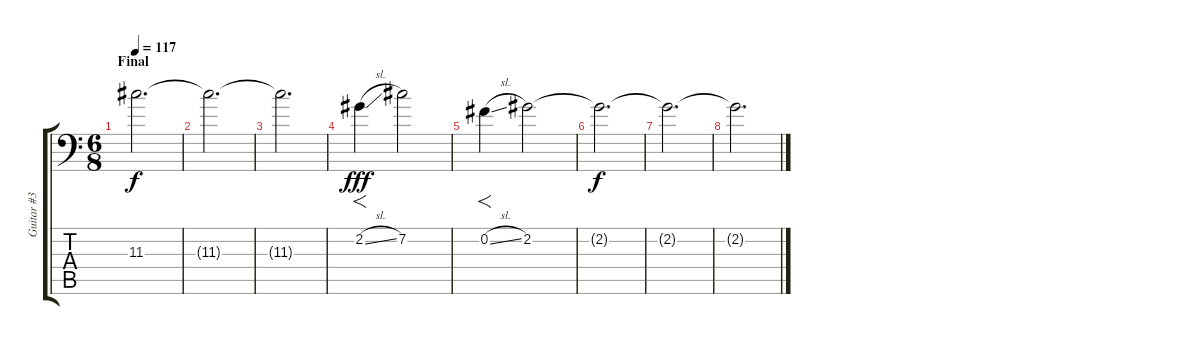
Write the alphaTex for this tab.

\track ("Guitar #3 Add." "Guitar #3 ") {instrument distortionguitar}
\staff {score tabs}
\tuning (B3 Gb3 D3 A2 E2 A1) {hide}
\ts (6 8)
\section ("" "Final ")
\tempo 117
\clef f4
\ks c
11.3{t}.2{d dy f} |
11.3{t}.2{d} |
11.3{t}.2{d} |
2.2{sl}.4{f dy fff} 7.2.2 |
0.2{sl}.4{f} 2.2.2{volume 0} |
2.2{t}.2{d dy f} |
2.2{t}.2{d} |
2.2{t}.2{d}
